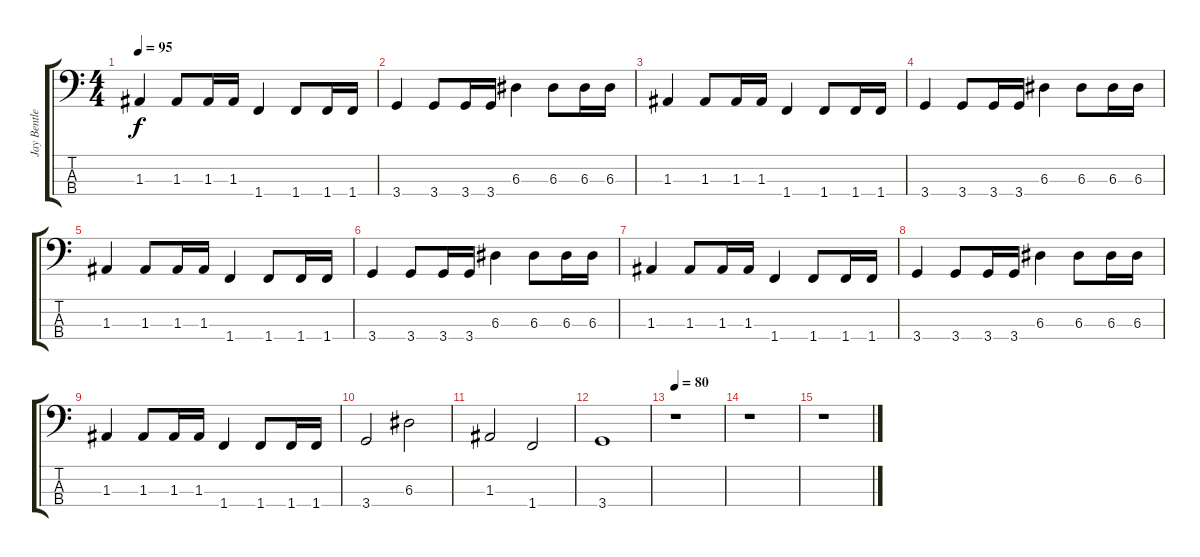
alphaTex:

\track ("Jay Bentley" "Jay Bentle") {instrument electricbasspick}
\staff {score tabs}
\tuning (G2 D2 A1 E1) {hide}
\ts (4 4)
\tempo 95
\clef f4
\ks c
1.3.4{dy f} 1.3.8 1.3.16 1.3.16 1.4.4 1.4.8 1.4.16 1.4.16 |
3.4.4 3.4.8 3.4.16 3.4.16 6.3.4 6.3.8 6.3.16 6.3.16 |
1.3.4 1.3.8 1.3.16 1.3.16 1.4.4 1.4.8 1.4.16 1.4.16 |
3.4.4 3.4.8 3.4.16 3.4.16 6.3.4 6.3.8 6.3.16 6.3.16 |
1.3.4 1.3.8 1.3.16 1.3.16 1.4.4 1.4.8 1.4.16 1.4.16 |
3.4.4 3.4.8 3.4.16 3.4.16 6.3.4 6.3.8 6.3.16 6.3.16 |
1.3.4 1.3.8 1.3.16 1.3.16 1.4.4 1.4.8 1.4.16 1.4.16 |
3.4.4 3.4.8 3.4.16 3.4.16 6.3.4 6.3.8 6.3.16 6.3.16 |
1.3.4 1.3.8 1.3.16 1.3.16 1.4.4 1.4.8 1.4.16 1.4.16 |
3.4.2 6.3.2 |
1.3.2 1.4.2 |
3.4.1 |
\tempo 80
r.1 |
r.1 |
r.1
